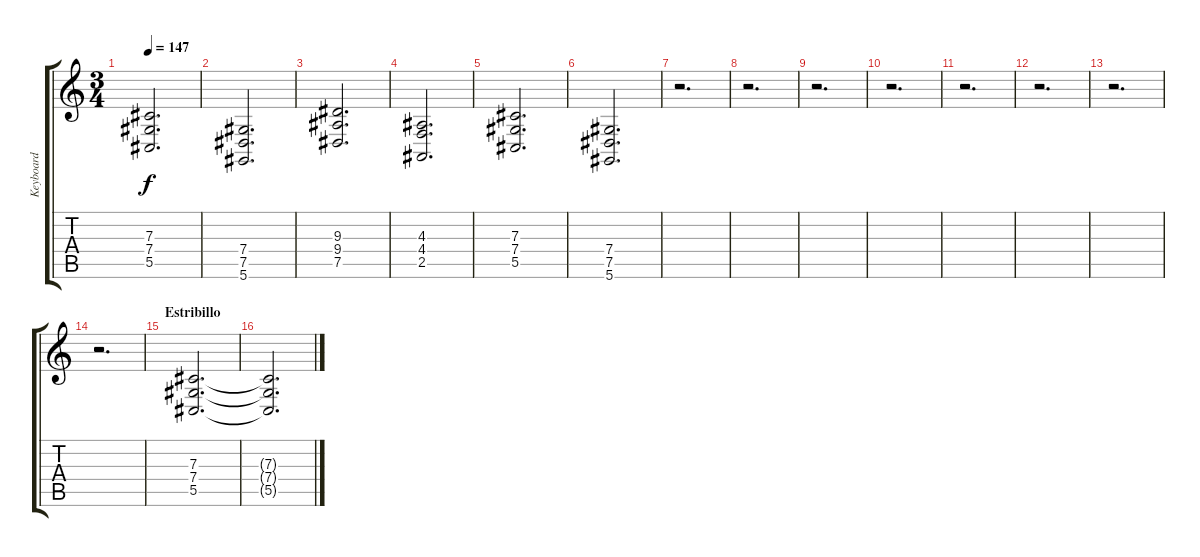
\track ("Keyboard" "Keyboard") {instrument harpsichord}
\staff {score tabs}
\tuning (Eb4 Bb3 Gb3 Db3 Ab2 Eb2) {hide}
\ts (3 4)
\tempo 147
\clef g2
\ks c
(7.3 7.4 5.5).2{d dy f} |
(7.4 7.5 5.6).2{d} |
(9.3 9.4 7.5).2{d} |
(4.3 4.4 2.5).2{d} |
(7.3 7.4 5.5).2{d} |
(7.4 7.5 5.6).2{d} |
r.2{d} |
r.2{d} |
r.2{d} |
r.2{d} |
r.2{d} |
r.2{d} |
r.2{d} |
r.2{d} |
\section ("" "Estribillo")
(7.3 7.4 5.5).2{d} |
(7.3{t} 7.4{t} 5.5{t}).2{d}
